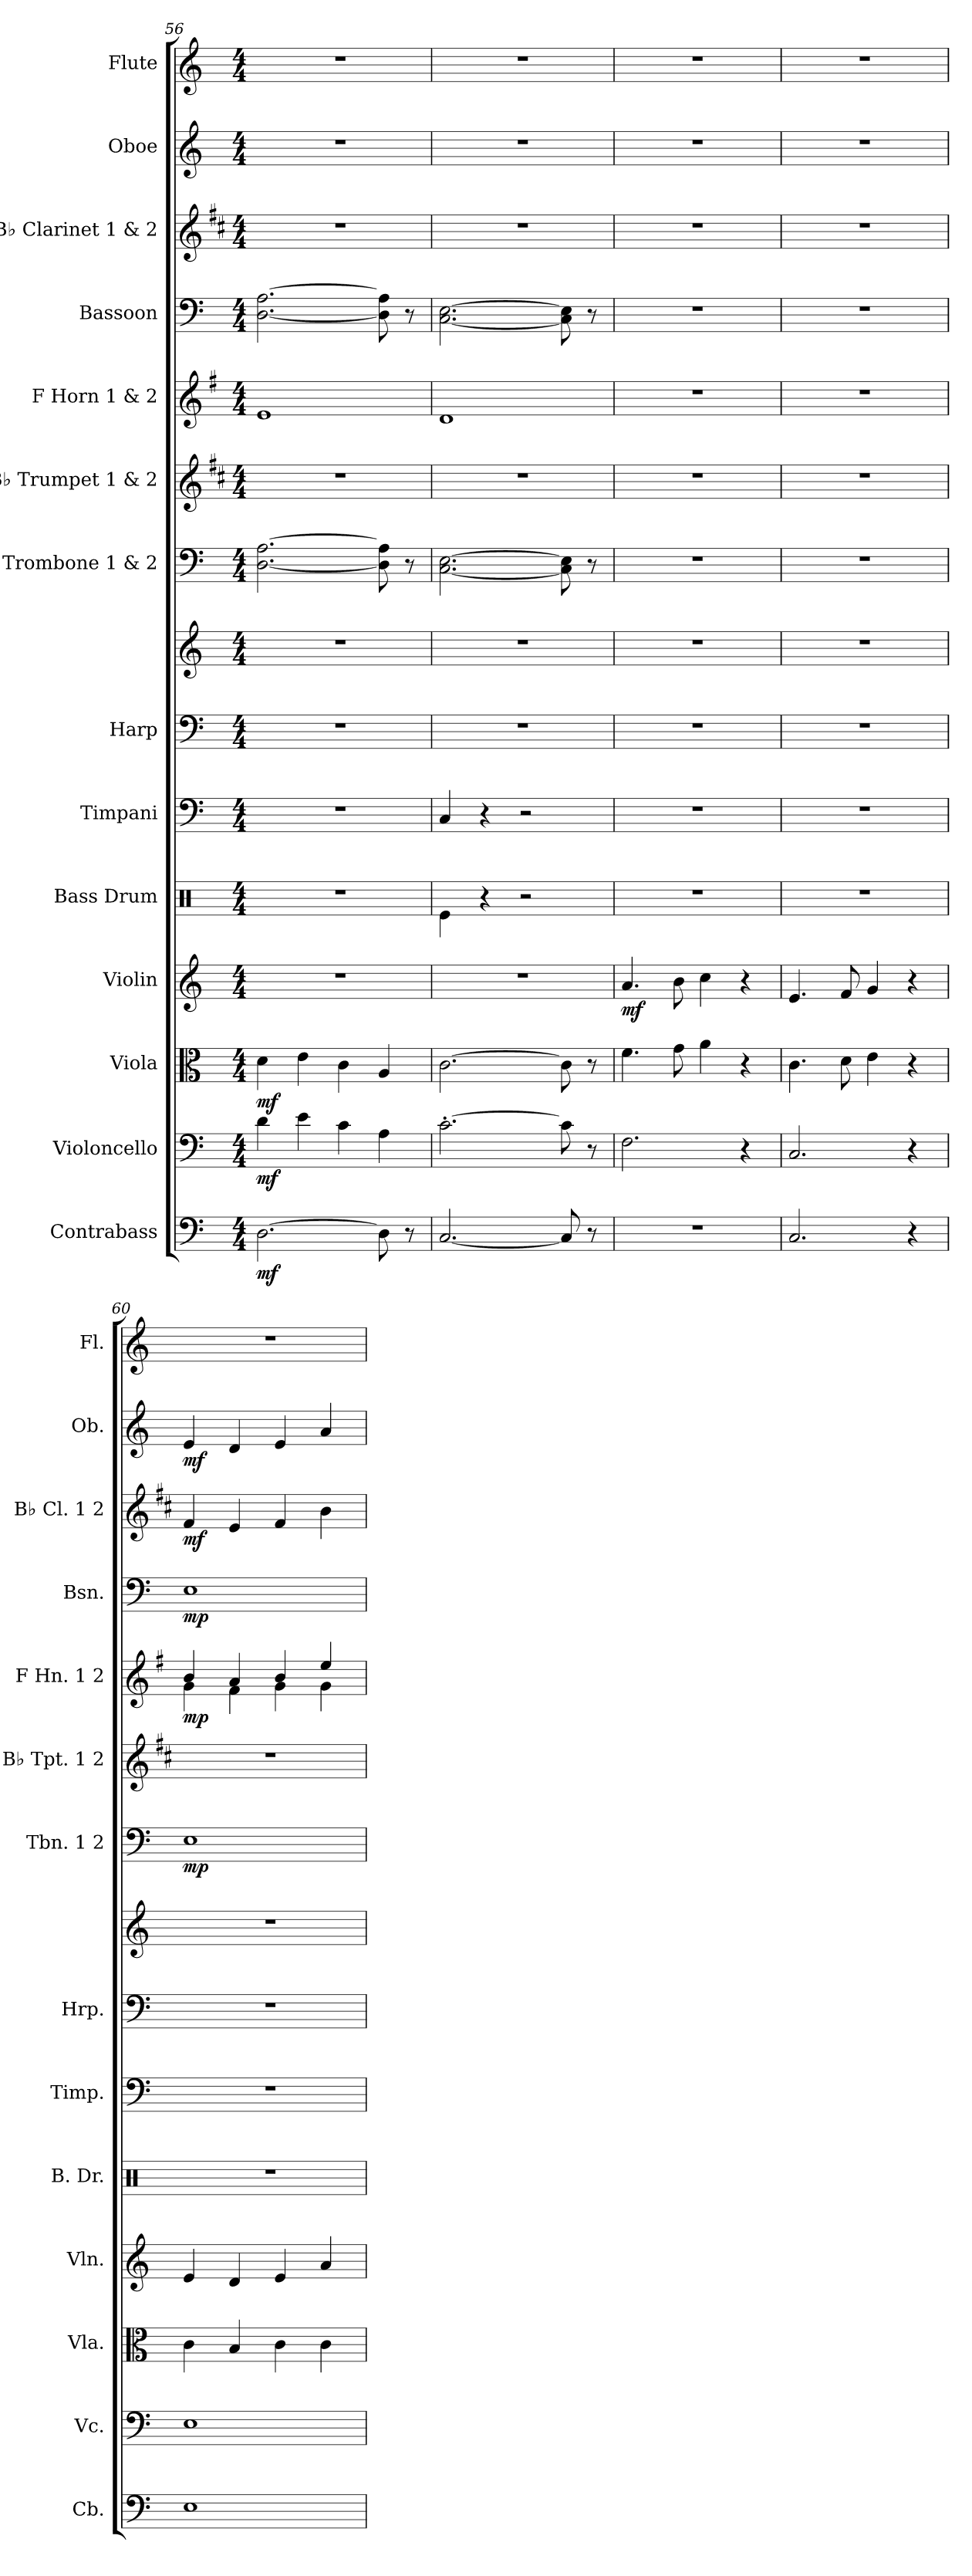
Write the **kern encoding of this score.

**kern	**dynam	**kern	**dynam	**kern	**dynam	**kern	**dynam	**kern	**kern	**kern	**kern	**kern	**dynam	**kern	**kern	**dynam	**kern	**dynam	**kern	**dynam	**kern	**dynam	**kern
*part14	*part14	*part13	*part13	*part12	*part12	*part11	*part11	*part10	*part9	*part8	*part8	*part7	*part7	*part6	*part5	*part5	*part4	*part4	*part3	*part3	*part2	*part2	*part1
*staff15	*staff15	*staff14	*staff14	*staff13	*staff13	*staff12	*staff12	*staff11	*staff10	*staff9	*staff8	*staff7	*staff7	*staff6	*staff5	*staff5	*staff4	*staff4	*staff3	*staff3	*staff2	*staff2	*staff1
*I"Contrabass	*	*I"Violoncello	*	*I"Viola	*	*I"Violin	*	*I"Bass Drum	*I"Timpani	*I"Harp	*	*I"Trombone 1 &amp; 2	*	*I"B♭ Trumpet 1 &amp; 2	*I"F Horn 1 &amp; 2	*	*I"Bassoon	*	*I"B♭ Clarinet 1 &amp; 2	*	*I"Oboe	*	*I"Flute
*I'Cb.	*	*I'Vc.	*	*I'Vla.	*	*I'Vln.	*	*I'B. Dr.	*I'Timp.	*I'Hrp.	*	*I'Tbn. 1 2	*	*I'B♭ Tpt. 1 2	*I'F Hn. 1 2	*	*I'Bsn.	*	*I'B♭ Cl. 1 2	*	*I'Ob.	*	*I'Fl.
*clefF4	*	*clefF4	*	*clefC3	*	*clefG2	*	*clefX	*clefF4	*clefF4	*clefG2	*clefF4	*	*clefG2	*clefG2	*	*clefF4	*	*clefG2	*	*clefG2	*	*clefG2
*ITrd7c12	*	*	*	*	*	*	*	*	*	*	*	*	*	*ITrd1c2	*ITrd4c7	*	*	*	*ITrd1c2	*	*	*	*
*k[]	*	*k[]	*	*k[]	*	*k[]	*	*k[]	*k[]	*k[]	*k[]	*k[]	*	*k[]	*k[]	*	*k[]	*	*k[]	*	*k[]	*	*k[]
*M4/4	*	*M4/4	*	*M4/4	*	*M4/4	*	*M4/4	*M4/4	*M4/4	*M4/4	*M4/4	*	*M4/4	*M4/4	*	*M4/4	*	*M4/4	*	*M4/4	*	*M4/4
=56	=56	=56	=56	=56	=56	=56	=56	=56	=56	=56	=56	=56	=56	=56	=56	=56	=56	=56	=56	=56	=56	=56	=56
!	!LO:DY:b	!	!LO:DY:b	!	!LO:DY:b	!	!	!	!	!	!	!	!	!	!	!	!	!	!	!	!	!	!
[2.DD\	mf	4d\	mf	4d\	mf	1r	.	1r	1r	1r	1r	[2.D\ [2.A\	.	1r	1A	.	[2.D\ [2.A\	.	1r	.	1r	.	1r
.	.	4e\	.	4e\	.	.	.	.	.	.	.	.	.	.	.	.	.	.	.	.	.	.	.
.	.	4c\	.	4c\	.	.	.	.	.	.	.	.	.	.	.	.	.	.	.	.	.	.	.
8DD\]	.	4A\	.	4A/	.	.	.	.	.	.	.	8D\] 8A\]	.	.	.	.	8D\] 8A\]	.	.	.	.	.	.
8r	.	.	.	.	.	.	.	.	.	.	.	8r	.	.	.	.	8r	.	.	.	.	.	.
=57	=57	=57	=57	=57	=57	=57	=57	=57	=57	=57	=57	=57	=57	=57	=57	=57	=57	=57	=57	=57	=57	=57	=57
[2.CC/	.	[2.c'\	.	[2.c\	.	1r	.	4Re\	4C/	1r	1r	[2.C\ [2.E\	.	1r	1G	.	[2.C\ [2.E\	.	1r	.	1r	.	1r
.	.	.	.	.	.	.	.	4r	4r	.	.	.	.	.	.	.	.	.	.	.	.	.	.
.	.	.	.	.	.	.	.	2r	2r	.	.	.	.	.	.	.	.	.	.	.	.	.	.
8CC/]	.	8c\]	.	8c\]	.	.	.	.	.	.	.	8C\] 8E\]	.	.	.	.	8C\] 8E\]	.	.	.	.	.	.
8r	.	8r	.	8r	.	.	.	.	.	.	.	8r	.	.	.	.	8r	.	.	.	.	.	.
=58	=58	=58	=58	=58	=58	=58	=58	=58	=58	=58	=58	=58	=58	=58	=58	=58	=58	=58	=58	=58	=58	=58	=58
!	!	!	!	!	!	!	!LO:DY:b	!	!	!	!	!	!	!	!	!	!	!	!	!	!	!	!
1r	.	2.F\	.	4.f\	.	4.a/	mf	1r	1r	1r	1r	1r	.	1r	1r	.	1r	.	1r	.	1r	.	1r
.	.	.	.	8g\	.	8b\	.	.	.	.	.	.	.	.	.	.	.	.	.	.	.	.	.
.	.	.	.	4a\	.	4cc\	.	.	.	.	.	.	.	.	.	.	.	.	.	.	.	.	.
.	.	4r	.	4r	.	4r	.	.	.	.	.	.	.	.	.	.	.	.	.	.	.	.	.
=59	=59	=59	=59	=59	=59	=59	=59	=59	=59	=59	=59	=59	=59	=59	=59	=59	=59	=59	=59	=59	=59	=59	=59
2.CC/	.	2.C/	.	4.c\	.	4.e/	.	1r	1r	1r	1r	1r	.	1r	1r	.	1r	.	1r	.	1r	.	1r
.	.	.	.	8d\	.	8f/	.	.	.	.	.	.	.	.	.	.	.	.	.	.	.	.	.
.	.	.	.	4e\	.	4g/	.	.	.	.	.	.	.	.	.	.	.	.	.	.	.	.	.
4r	.	4r	.	4r	.	4r	.	.	.	.	.	.	.	.	.	.	.	.	.	.	.	.	.
!!LO:PB:g=z
=60	=60	=60	=60	=60	=60	=60	=60	=60	=60	=60	=60	=60	=60	=60	=60	=60	=60	=60	=60	=60	=60	=60	=60
*	*	*	*	*	*	*	*	*	*	*	*	*	*	*	*^	*	*	*	*	*	*	*	*
!	!	!	!	!	!	!	!	!	!	!	!	!	!LO:DY:b	!	!	!	!LO:DY:b	!	!LO:DY:b	!	!LO:DY:b	!	!LO:DY:b	!
1EE	.	1E	.	4c\	.	4e/	.	1r	1r	1r	1r	1E	mp	1r	4e/	4c\	mp	1E	mp	4e/	mf	4e/	mf	1r
.	.	.	.	4B/	.	4d/	.	.	.	.	.	.	.	.	4d/	4B\	.	.	.	4d/	.	4d/	.	.
.	.	.	.	4c\	.	4e/	.	.	.	.	.	.	.	.	4e/	4c\	.	.	.	4e/	.	4e/	.	.
.	.	.	.	4c\	.	4a/	.	.	.	.	.	.	.	.	4a/	4c\	.	.	.	4a\	.	4a/	.	.
*	*	*	*	*	*	*	*	*	*	*	*	*	*	*	*v	*v	*	*	*	*	*	*	*	*
=	=	=	=	=	=	=	=	=	=	=	=	=	=	=	=	=	=	=	=	=	=	=	=
*-	*-	*-	*-	*-	*-	*-	*-	*-	*-	*-	*-	*-	*-	*-	*-	*-	*-	*-	*-	*-	*-	*-	*-
